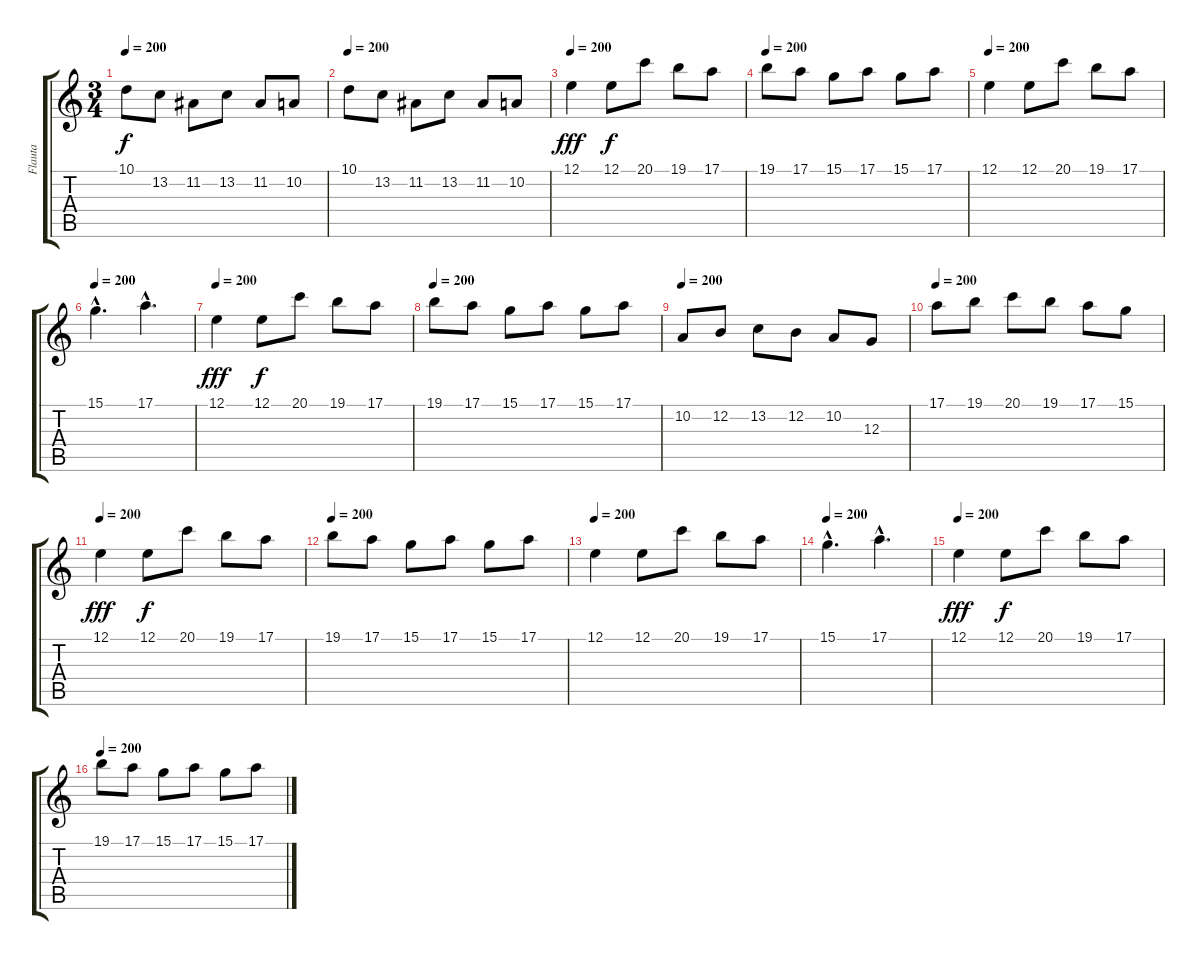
\track ("Flauta" "Flauta") {instrument flute}
\staff {score tabs}
\tuning (E4 B3 G3 D3 A2 E2) {hide}
\ts (3 4)
\tempo 200
\clef g2
\ks c
10.1.8{dy f} 13.2.8 11.2.8 13.2.8 11.2.8 10.2.8 |
\tempo 200
10.1.8 13.2.8 11.2.8 13.2.8 11.2.8 10.2.8 |
\tempo 200
12.1.4{dy fff volume 14} 12.1.8{dy f} 20.1.8 19.1.8 17.1.8 |
\tempo 200
19.1.8 17.1.8 15.1.8 17.1.8 15.1.8 17.1.8 |
\tempo 200
12.1.4 12.1.8 20.1.8 19.1.8 17.1.8 |
\tempo 200
15.1{hac}.4{d} 17.1{hac}.4{d} |
\tempo 200
12.1.4{dy fff} 12.1.8{dy f} 20.1.8 19.1.8 17.1.8 |
\tempo 200
19.1.8 17.1.8 15.1.8 17.1.8 15.1.8 17.1.8 |
\tempo 200
10.2.8 12.2.8 13.2.8 12.2.8 10.2.8 12.3.8 |
\tempo 200
17.1.8 19.1.8 20.1.8 19.1.8 17.1.8 15.1.8 |
\tempo 200
12.1.4{dy fff} 12.1.8{dy f} 20.1.8 19.1.8 17.1.8 |
\tempo 200
19.1.8 17.1.8 15.1.8 17.1.8 15.1.8 17.1.8 |
\tempo 200
12.1.4 12.1.8 20.1.8 19.1.8 17.1.8 |
\tempo 200
15.1{hac}.4{d} 17.1{hac}.4{d} |
\tempo 200
12.1.4{dy fff} 12.1.8{dy f} 20.1.8 19.1.8 17.1.8 |
\tempo 200
19.1.8 17.1.8 15.1.8 17.1.8 15.1.8 17.1.8
